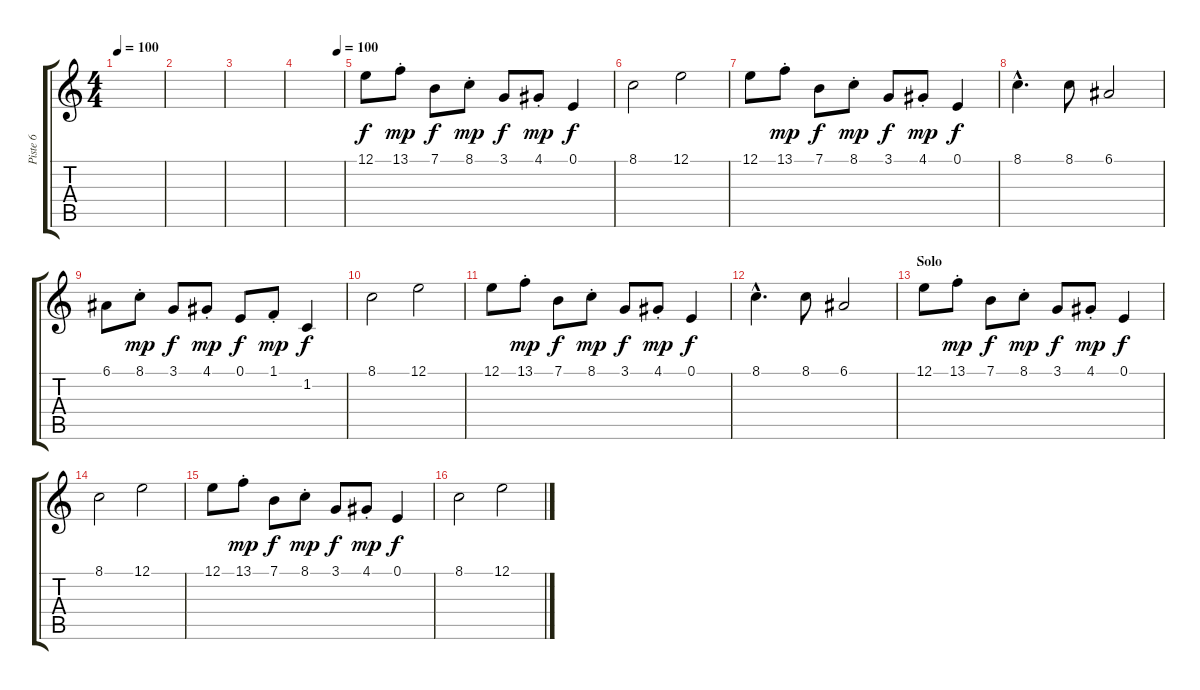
\track ("Piste 6" "Piste 6") {instrument oboe}
\staff {score tabs}
\tuning (E4 B3 G3 D3 A2 E2) {hide}
\ts (4 4)
\tempo 100
\clef g2
\ks c
|
|
|
\tempo (100 0.875)
|
12.1.8 13.1{st}.8{dy mp} 7.1.8{dy f} 8.1{st}.8{dy mp} 3.1.8{dy f} 4.1{st}.8{dy mp} 0.1.4{dy f} |
8.1.2 12.1.2 |
12.1.8 13.1{st}.8{dy mp} 7.1.8{dy f} 8.1{st}.8{dy mp} 3.1.8{dy f} 4.1{st}.8{dy mp} 0.1.4{dy f} |
8.1{hac}.4{d} 8.1.8 6.1.2 |
6.1.8 8.1{st}.8{dy mp} 3.1.8{dy f} 4.1{st}.8{dy mp} 0.1.8{dy f} 1.1{st}.8{dy mp} 1.2.4{dy f} |
8.1.2 12.1.2 |
12.1.8 13.1{st}.8{dy mp} 7.1.8{dy f} 8.1{st}.8{dy mp} 3.1.8{dy f} 4.1{st}.8{dy mp} 0.1.4{dy f} |
8.1{hac}.4{d} 8.1.8 6.1.2 |
\section ("" "Solo")
12.1.8 13.1{st}.8{dy mp} 7.1.8{dy f} 8.1{st}.8{dy mp} 3.1.8{dy f} 4.1{st}.8{dy mp} 0.1.4{dy f} |
8.1.2 12.1.2 |
12.1.8 13.1{st}.8{dy mp} 7.1.8{dy f} 8.1{st}.8{dy mp} 3.1.8{dy f} 4.1{st}.8{dy mp} 0.1.4{dy f} |
8.1.2 12.1.2
